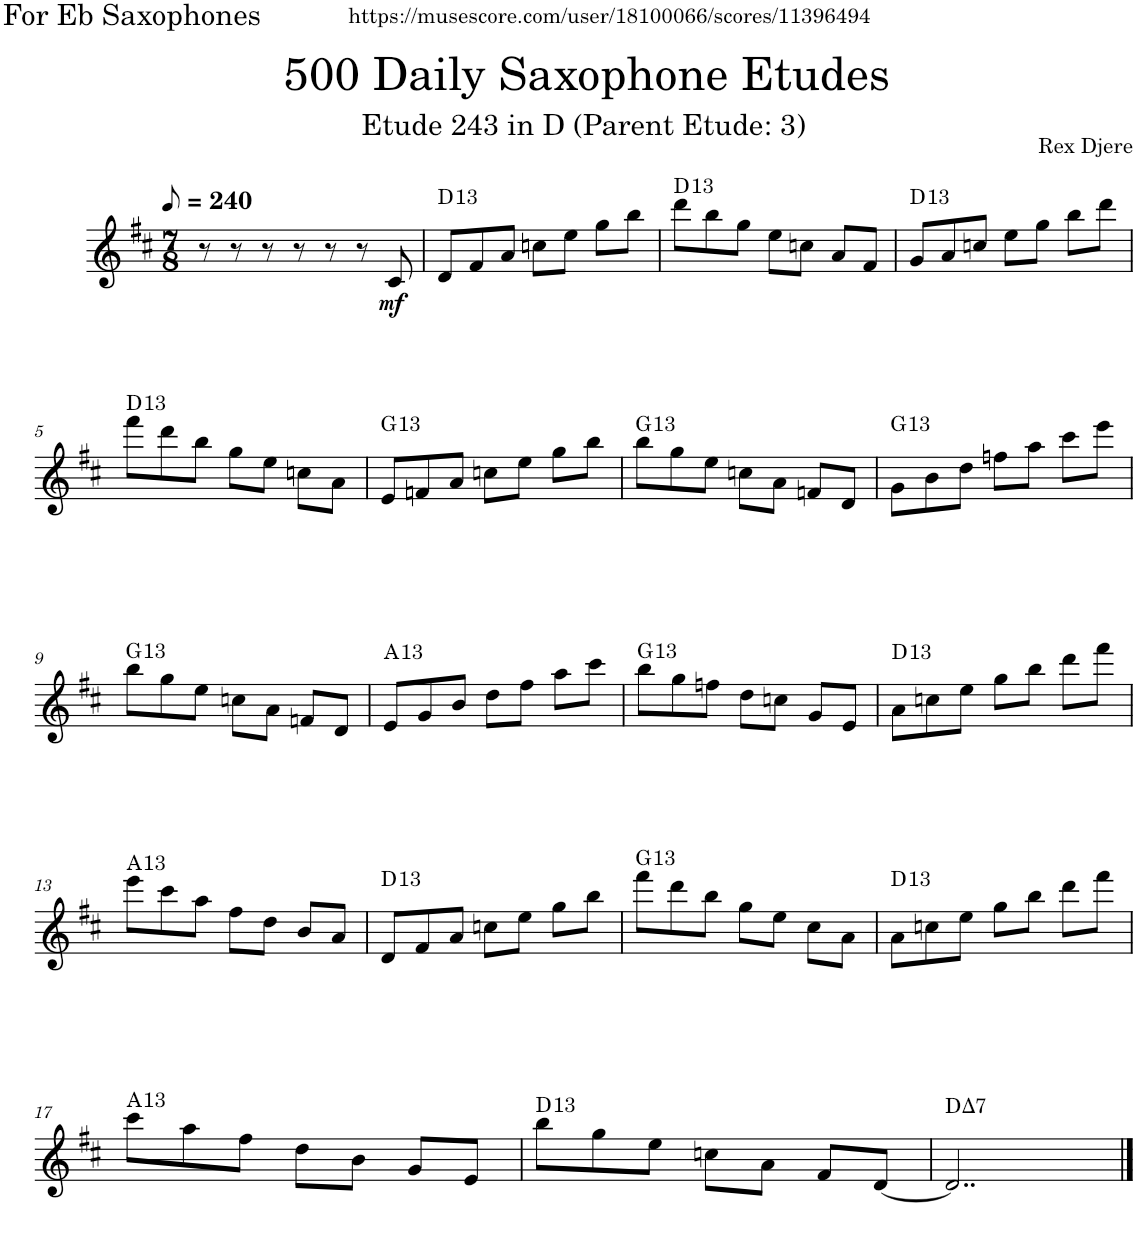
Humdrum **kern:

**kern	**dynam	**harte
*part1	*part1	*part1
*staff1	*staff1	*
*I"Alto Saxophone	*	*
*I'A. Sax.	*	*
*clefG2	*	*
*Trd5c9	*	*
*k[f#c#]	*	*
*M7/8	*	*
*MM120	*	*
=1	=1	=1
8r	.	.
8r	.	.
8r	.	.
8r	.	.
8r	.	.
8r	.	.
!	!LO:DY:b	!
8c#/	mf	.
=2	=2	=2
!	!	!LO:H:kt=13
8d/L	.	D:9(11,13)
8f#/	.	.
8a/J	.	.
8ccn\L	.	.
8ee\J	.	.
8gg\L	.	.
8bb\J	.	.
=3	=3	=3
!	!	!LO:H:kt=13
8ddd\L	.	D:9(11,13)
8bb\	.	.
8gg\J	.	.
8ee\L	.	.
8ccn\J	.	.
8a/L	.	.
8f#/J	.	.
=4	=4	=4
!	!	!LO:H:kt=13
8g/L	.	D:9(11,13)
8a/	.	.
8ccn/J	.	.
8ee\L	.	.
8gg\J	.	.
8bb\L	.	.
8ddd\J	.	.
!!LO:LB:g=z
=5	=5	=5
!	!	!LO:H:kt=13
8fff#\L	.	D:9(11,13)
8ddd\	.	.
8bb\J	.	.
8gg\L	.	.
8ee\J	.	.
8ccn\L	.	.
8a\J	.	.
=6	=6	=6
!	!	!LO:H:kt=13
8e/L	.	G:9(11,13)
8fn/	.	.
8a/J	.	.
8ccn\L	.	.
8ee\J	.	.
8gg\L	.	.
8bb\J	.	.
=7	=7	=7
!	!	!LO:H:kt=13
8bb\L	.	G:9(11,13)
8gg\	.	.
8ee\J	.	.
8ccn\L	.	.
8a\J	.	.
8fn/L	.	.
8d/J	.	.
=8	=8	=8
!	!	!LO:H:kt=13
8g\L	.	G:9(11,13)
8b\	.	.
8dd\J	.	.
8ffn\L	.	.
8aa\J	.	.
8ccc#\L	.	.
8eee\J	.	.
!!LO:LB:g=z
=9	=9	=9
!	!	!LO:H:kt=13
8bb\L	.	G:9(11,13)
8gg\	.	.
8ee\J	.	.
8ccn\L	.	.
8a\J	.	.
8fn/L	.	.
8d/J	.	.
=10	=10	=10
!	!	!LO:H:kt=13
8e/L	.	A:9(11,13)
8g/	.	.
8b/J	.	.
8dd\L	.	.
8ff#\J	.	.
8aa\L	.	.
8ccc#\J	.	.
=11	=11	=11
!	!	!LO:H:kt=13
8bb\L	.	G:9(11,13)
8gg\	.	.
8ffn\J	.	.
8dd\L	.	.
8ccn\J	.	.
8g/L	.	.
8e/J	.	.
=12	=12	=12
!	!	!LO:H:kt=13
8a\L	.	D:9(11,13)
8ccn\	.	.
8ee\J	.	.
8gg\L	.	.
8bb\J	.	.
8ddd\L	.	.
8fff#\J	.	.
!!LO:LB:g=z
=13	=13	=13
!	!	!LO:H:kt=13
8eee\L	.	A:9(11,13)
8ccc#\	.	.
8aa\J	.	.
8ff#\L	.	.
8dd\J	.	.
8b/L	.	.
8a/J	.	.
=14	=14	=14
!	!	!LO:H:kt=13
8d/L	.	D:9(11,13)
8f#/	.	.
8a/J	.	.
8ccn\L	.	.
8ee\J	.	.
8gg\L	.	.
8bb\J	.	.
=15	=15	=15
!	!	!LO:H:kt=13
8fff#\L	.	G:9(11,13)
8ddd\	.	.
8bb\J	.	.
8gg\L	.	.
8ee\J	.	.
8cc#\L	.	.
8a\J	.	.
=16	=16	=16
!	!	!LO:H:kt=13
8a\L	.	D:9(11,13)
8ccn\	.	.
8ee\J	.	.
8gg\L	.	.
8bb\J	.	.
8ddd\L	.	.
8fff#\J	.	.
!!LO:LB:g=z
=17	=17	=17
!	!	!LO:H:kt=13
8ccc#\L	.	A:9(11,13)
8aa\	.	.
8ff#\J	.	.
8dd\L	.	.
8b\J	.	.
8g/L	.	.
8e/J	.	.
=18	=18	=18
!	!	!LO:H:kt=13
8bb\L	.	D:9(11,13)
8gg\	.	.
8ee\J	.	.
8ccn\L	.	.
8a\J	.	.
8f#/L	.	.
[8d/J	.	.
=19	=19	=19
!	!	!LO:H:kt=7
2..d/]	.	D:maj7
==	==	==
*-	*-	*-
